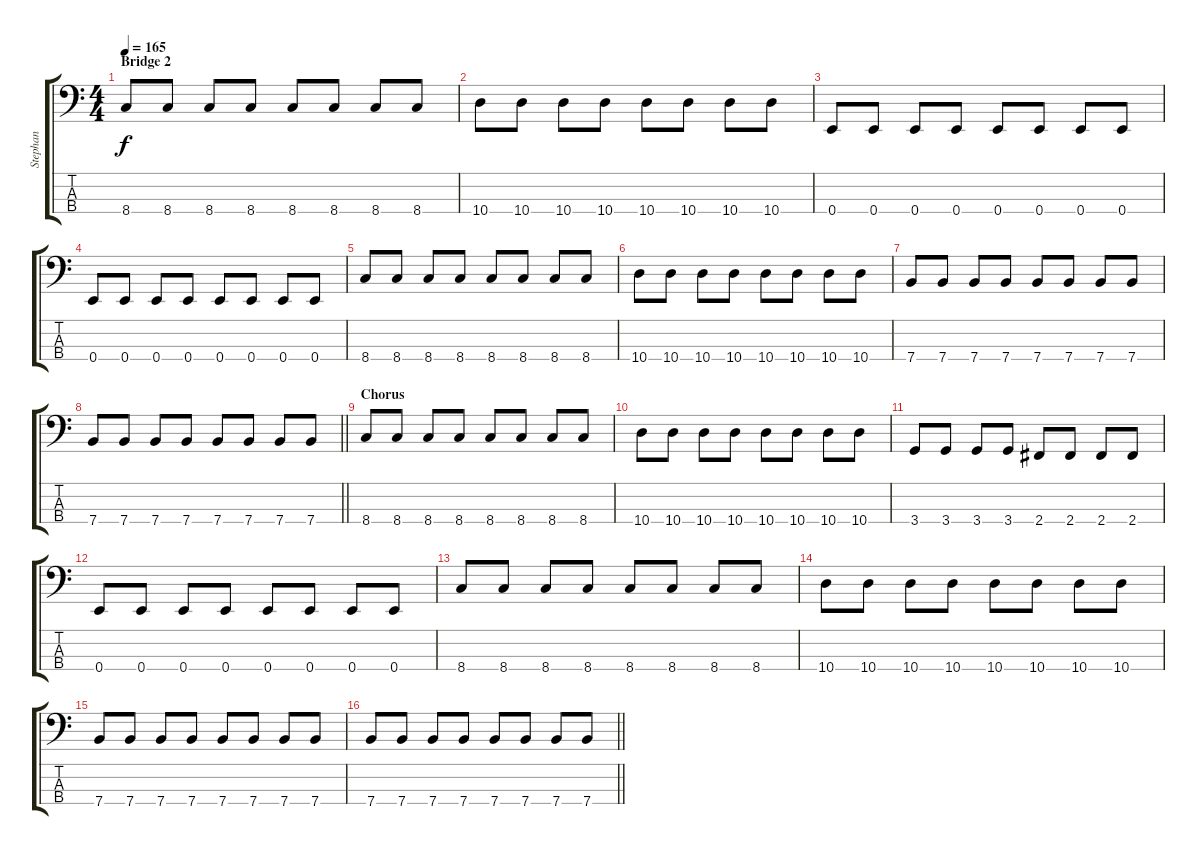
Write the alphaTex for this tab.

\track ("Stephan" "Stephan") {instrument electricbasspick}
\staff {score tabs}
\tuning (G2 D2 A1 E1) {hide}
\ts (4 4)
\section ("" "Bridge 2")
\tempo 165
\clef f4
\ks c
8.4.8{dy f} 8.4.8 8.4.8 8.4.8 8.4.8 8.4.8 8.4.8 8.4.8 |
10.4.8 10.4.8 10.4.8 10.4.8 10.4.8 10.4.8 10.4.8 10.4.8 |
0.4.8 0.4.8 0.4.8 0.4.8 0.4.8 0.4.8 0.4.8 0.4.8 |
0.4.8 0.4.8 0.4.8 0.4.8 0.4.8 0.4.8 0.4.8 0.4.8 |
8.4.8 8.4.8 8.4.8 8.4.8 8.4.8 8.4.8 8.4.8 8.4.8 |
10.4.8 10.4.8 10.4.8 10.4.8 10.4.8 10.4.8 10.4.8 10.4.8 |
7.4.8 7.4.8 7.4.8 7.4.8 7.4.8 7.4.8 7.4.8 7.4.8 |
\barLineRight lightlight
7.4.8 7.4.8 7.4.8 7.4.8 7.4.8 7.4.8 7.4.8 7.4.8 |
\section ("" "Chorus")
8.4.8 8.4.8 8.4.8 8.4.8 8.4.8 8.4.8 8.4.8 8.4.8 |
10.4.8 10.4.8 10.4.8 10.4.8 10.4.8 10.4.8 10.4.8 10.4.8 |
3.4.8 3.4.8 3.4.8 3.4.8 2.4.8 2.4.8 2.4.8 2.4.8 |
0.4.8 0.4.8 0.4.8 0.4.8 0.4.8 0.4.8 0.4.8 0.4.8 |
8.4.8 8.4.8 8.4.8 8.4.8 8.4.8 8.4.8 8.4.8 8.4.8 |
10.4.8 10.4.8 10.4.8 10.4.8 10.4.8 10.4.8 10.4.8 10.4.8 |
7.4.8 7.4.8 7.4.8 7.4.8 7.4.8 7.4.8 7.4.8 7.4.8 |
\barLineRight lightlight
7.4.8 7.4.8 7.4.8 7.4.8 7.4.8 7.4.8 7.4.8 7.4.8
